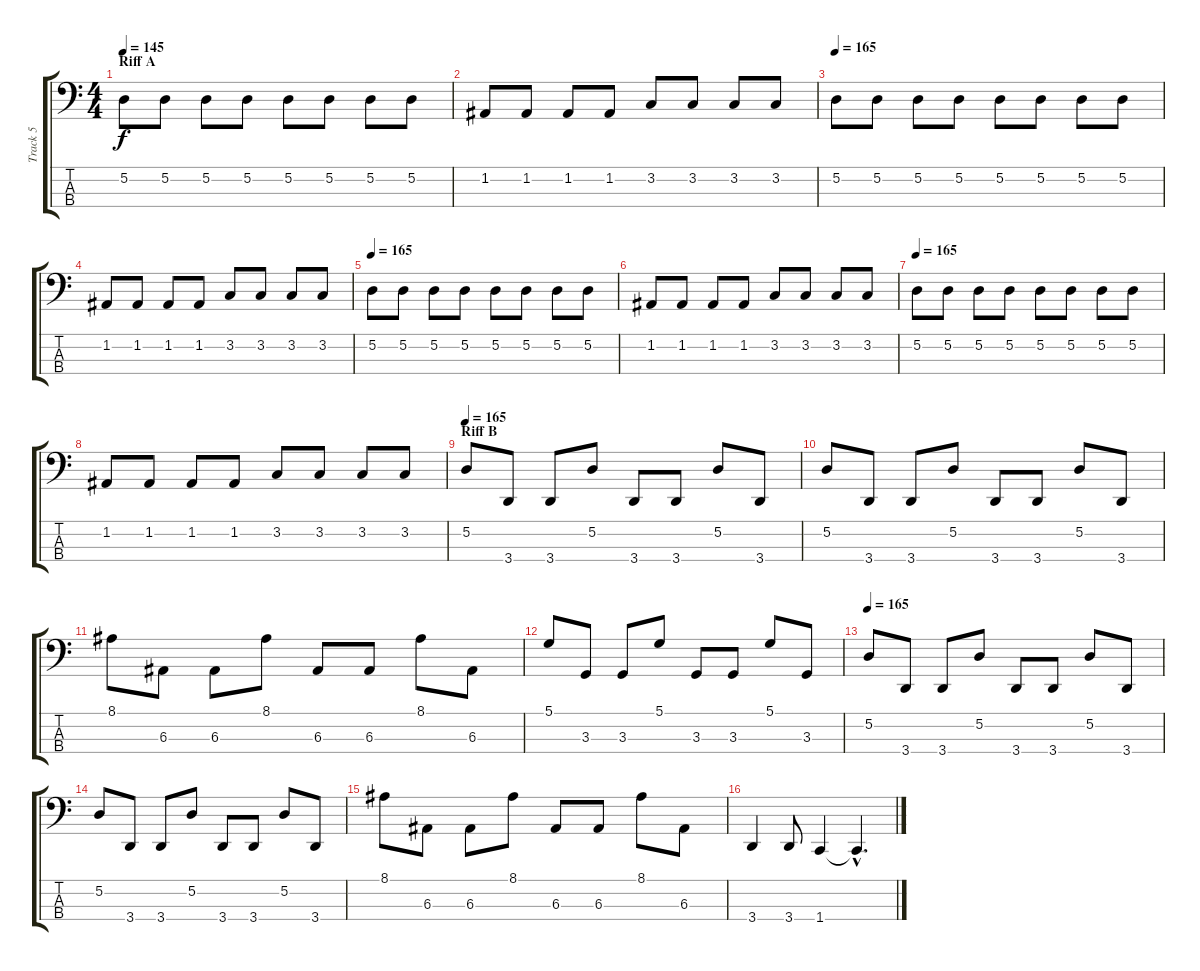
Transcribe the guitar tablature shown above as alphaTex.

\track ("Track 5" "Track 5") {instrument electricbassfinger}
\staff {score tabs}
\tuning (D2 A1 E1 B0) {hide}
\ts (4 4)
\section ("" "Riff A")
\tempo 145
\tempo 165
\tempo 145
\clef f4
\ks c
5.2.8{dy f instrument electricbassfinger} 5.2.8 5.2.8 5.2.8 5.2.8 5.2.8 5.2.8 5.2.8 |
1.2.8 1.2.8 1.2.8 1.2.8 3.2.8 3.2.8 3.2.8 3.2.8 |
\tempo 165
5.2.8 5.2.8 5.2.8 5.2.8 5.2.8 5.2.8 5.2.8 5.2.8 |
1.2.8 1.2.8 1.2.8 1.2.8 3.2.8 3.2.8 3.2.8 3.2.8 |
\tempo 165
5.2.8 5.2.8 5.2.8 5.2.8 5.2.8 5.2.8 5.2.8 5.2.8 |
1.2.8 1.2.8 1.2.8 1.2.8 3.2.8 3.2.8 3.2.8 3.2.8 |
\tempo 165
5.2.8 5.2.8 5.2.8 5.2.8 5.2.8 5.2.8 5.2.8 5.2.8 |
1.2.8 1.2.8 1.2.8 1.2.8 3.2.8 3.2.8 3.2.8 3.2.8 |
\section ("" "Riff B")
\tempo 165
5.2.8 3.4.8 3.4.8 5.2.8 3.4.8 3.4.8 5.2.8 3.4.8 |
5.2.8 3.4.8 3.4.8 5.2.8 3.4.8 3.4.8 5.2.8 3.4.8 |
8.1.8 6.3.8 6.3.8 8.1.8 6.3.8 6.3.8 8.1.8 6.3.8 |
5.1.8 3.3.8 3.3.8 5.1.8 3.3.8 3.3.8 5.1.8 3.3.8 |
\tempo 165
5.2.8 3.4.8 3.4.8 5.2.8 3.4.8 3.4.8 5.2.8 3.4.8 |
5.2.8 3.4.8 3.4.8 5.2.8 3.4.8 3.4.8 5.2.8 3.4.8 |
8.1.8 6.3.8 6.3.8 8.1.8 6.3.8 6.3.8 8.1.8 6.3.8 |
3.4.4 3.4.8 1.4.4 1.4{hac t}.4{d}
